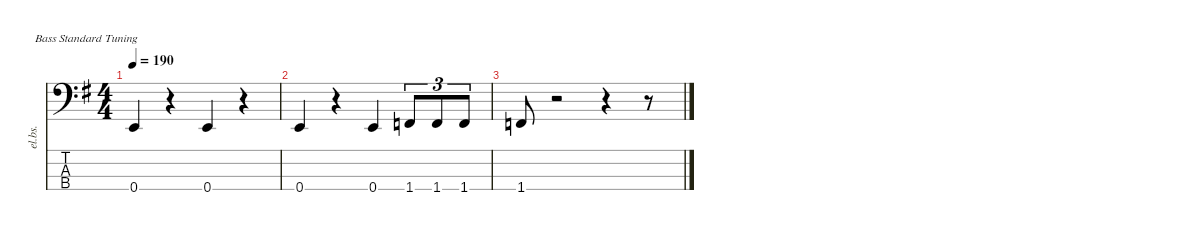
\defaultSystemsLayout 4
\hideDynamics
\bracketExtendMode nobrackets
\otherSystemsTrackNameOrientation horizontal
\track ("Bass" "el.bs.") {instrument electricbassfinger}
\staff {score tabs}
\tuning (G2 D2 A1 E1)
\ts (4 4)
\tempo 190
\clef f4
\ks eminor
0.4{acc forcenatural}.4{dy f} r.4 0.4{acc forcenatural}.4 r.4 |
0.4{acc forcenatural}.4 r.4 0.4{acc forcenatural}.4 1.4{acc forcenatural}.8{tu (3 2)} 1.4{acc forcenatural}.8{tu (3 2)} 1.4{acc forcenatural}.8{tu (3 2)} |
1.4{acc forcenatural}.8 r.2 r.4 r.8
